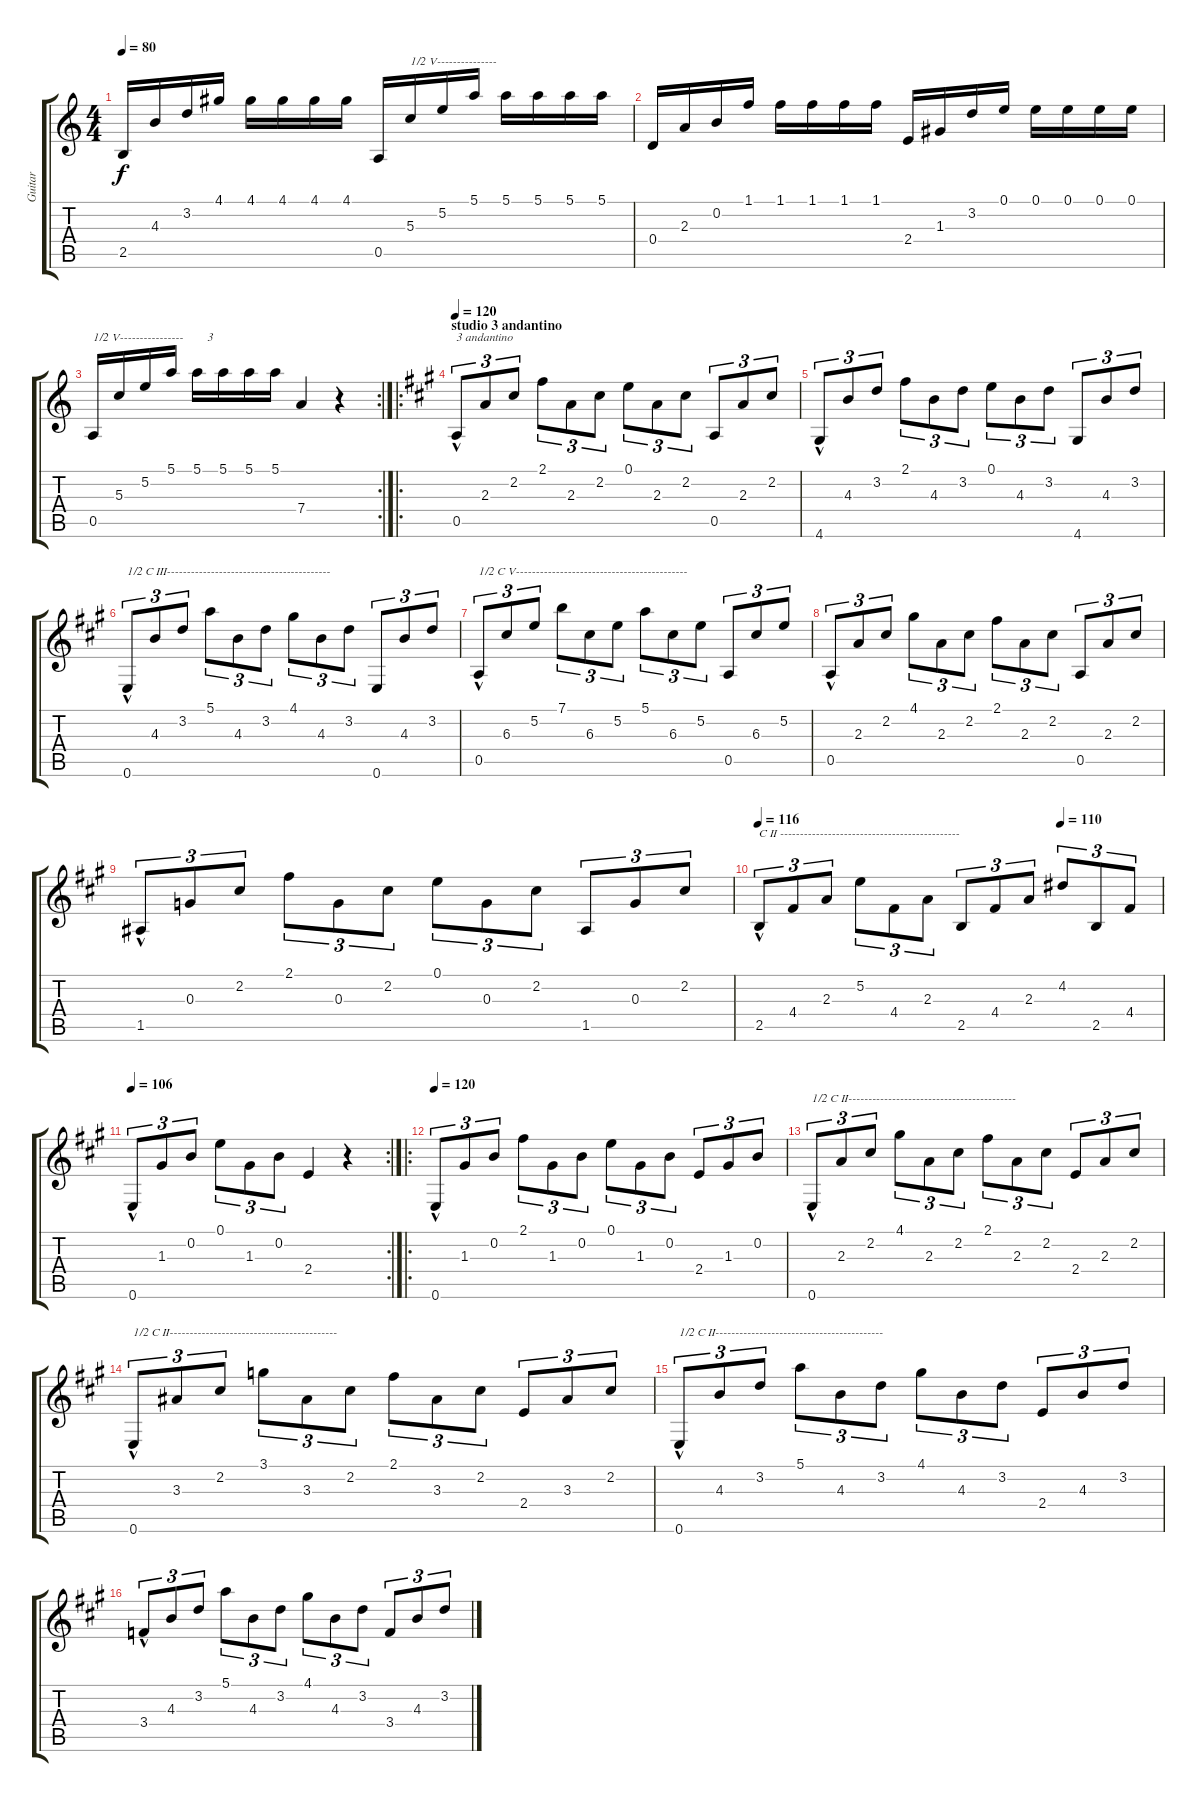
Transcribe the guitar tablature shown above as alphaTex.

\track ("Guitar" "Guitar") {instrument acousticguitarnylon}
\staff {score tabs}
\tuning (E4 B3 G3 D3 A2 E2) {hide}
\ts (4 4)
\tempo 80
\clef g2
\ks c
2.5.16{dy f} 4.3.16 3.2.16 4.1.16 4.1.16 4.1.16 4.1.16 4.1.16 0.5.16 5.3.16{txt "1/2 V---------------"} 5.2.16 5.1.16 5.1.16 5.1.16 5.1.16 5.1.16 |
0.4.16 2.3.16 0.2.16 1.1.16 1.1.16 1.1.16 1.1.16 1.1.16 2.4.16 1.3.16 3.2.16 0.1.16 0.1.16 0.1.16 0.1.16 0.1.16 |
\rc 2
0.5.16{txt "1/2 V----------------        3"} 5.3.16 5.2.16 5.1.16 5.1.16 5.1.16 5.1.16 5.1.16 7.4.4 r.4 |
\ro
\section ("" "studio 3 andantino")
\tempo 120
\ks a
0.5{hac}.8{tu (3 2) txt "3 andantino"} 2.3.8{tu (3 2)} 2.2.8{tu (3 2)} 2.1.8{tu (3 2)} 2.3.8{tu (3 2)} 2.2.8{tu (3 2)} 0.1.8{tu (3 2)} 2.3.8{tu (3 2)} 2.2.8{tu (3 2)} 0.5.8{tu (3 2)} 2.3.8{tu (3 2)} 2.2.8{tu (3 2)} |
4.6{hac}.8{tu (3 2)} 4.3.8{tu (3 2)} 3.2.8{tu (3 2)} 2.1.8{tu (3 2)} 4.3.8{tu (3 2)} 3.2.8{tu (3 2)} 0.1.8{tu (3 2)} 4.3.8{tu (3 2)} 3.2.8{tu (3 2)} 4.6.8{tu (3 2)} 4.3.8{tu (3 2)} 3.2.8{tu (3 2)} |
0.6{hac}.8{tu (3 2) txt "1/2 C III-----------------------------------------"} 4.3.8{tu (3 2)} 3.2.8{tu (3 2)} 5.1.8{tu (3 2)} 4.3.8{tu (3 2)} 3.2.8{tu (3 2)} 4.1.8{tu (3 2)} 4.3.8{tu (3 2)} 3.2.8{tu (3 2)} 0.6.8{tu (3 2)} 4.3.8{tu (3 2)} 3.2.8{tu (3 2)} |
0.5{hac}.8{tu (3 2) txt "1/2 C V-------------------------------------------"} 6.3.8{tu (3 2)} 5.2.8{tu (3 2)} 7.1.8{tu (3 2)} 6.3.8{tu (3 2)} 5.2.8{tu (3 2)} 5.1.8{tu (3 2)} 6.3.8{tu (3 2)} 5.2.8{tu (3 2)} 0.5.8{tu (3 2)} 6.3.8{tu (3 2)} 5.2.8{tu (3 2)} |
0.5{hac}.8{tu (3 2)} 2.3.8{tu (3 2)} 2.2.8{tu (3 2)} 4.1.8{tu (3 2)} 2.3.8{tu (3 2)} 2.2.8{tu (3 2)} 2.1.8{tu (3 2)} 2.3.8{tu (3 2)} 2.2.8{tu (3 2)} 0.5.8{tu (3 2)} 2.3.8{tu (3 2)} 2.2.8{tu (3 2)} |
1.5{hac}.8{tu (3 2)} 0.3.8{tu (3 2)} 2.2.8{tu (3 2)} 2.1.8{tu (3 2)} 0.3.8{tu (3 2)} 2.2.8{tu (3 2)} 0.1.8{tu (3 2)} 0.3.8{tu (3 2)} 2.2.8{tu (3 2)} 1.5.8{tu (3 2)} 0.3.8{tu (3 2)} 2.2.8{tu (3 2)} |
\tempo 116
\tempo (110 0.75)
2.5{hac}.8{tu (3 2) txt "C II ---------------------------------------------"} 4.4.8{tu (3 2)} 2.3.8{tu (3 2)} 5.2.8{tu (3 2)} 4.4.8{tu (3 2)} 2.3.8{tu (3 2)} 2.5.8{tu (3 2)} 4.4.8{tu (3 2)} 2.3.8{tu (3 2)} 4.2.8{tu (3 2)} 2.5.8{tu (3 2)} 4.4.8{tu (3 2)} |
\rc 2
\tempo 106
0.6{hac}.8{tu (3 2)} 1.3.8{tu (3 2)} 0.2.8{tu (3 2)} 0.1.8{tu (3 2)} 1.3.8{tu (3 2)} 0.2.8{tu (3 2)} 2.4.4 r.4 |
\ro
\tempo 120
0.6{hac}.8{tu (3 2)} 1.3.8{tu (3 2)} 0.2.8{tu (3 2)} 2.1.8{tu (3 2)} 1.3.8{tu (3 2)} 0.2.8{tu (3 2)} 0.1.8{tu (3 2)} 1.3.8{tu (3 2)} 0.2.8{tu (3 2)} 2.4.8{tu (3 2)} 1.3.8{tu (3 2)} 0.2.8{tu (3 2)} |
0.6{hac}.8{tu (3 2) txt "1/2 C II------------------------------------------"} 2.3.8{tu (3 2)} 2.2.8{tu (3 2)} 4.1.8{tu (3 2)} 2.3.8{tu (3 2)} 2.2.8{tu (3 2)} 2.1.8{tu (3 2)} 2.3.8{tu (3 2)} 2.2.8{tu (3 2)} 2.4.8{tu (3 2)} 2.3.8{tu (3 2)} 2.2.8{tu (3 2)} |
0.6{hac}.8{tu (3 2) txt "1/2 C II------------------------------------------"} 3.3.8{tu (3 2)} 2.2.8{tu (3 2)} 3.1.8{tu (3 2)} 3.3.8{tu (3 2)} 2.2.8{tu (3 2)} 2.1.8{tu (3 2)} 3.3.8{tu (3 2)} 2.2.8{tu (3 2)} 2.4.8{tu (3 2)} 3.3.8{tu (3 2)} 2.2.8{tu (3 2)} |
0.6{hac}.8{tu (3 2) txt "1/2 C II------------------------------------------"} 4.3.8{tu (3 2)} 3.2.8{tu (3 2)} 5.1.8{tu (3 2)} 4.3.8{tu (3 2)} 3.2.8{tu (3 2)} 4.1.8{tu (3 2)} 4.3.8{tu (3 2)} 3.2.8{tu (3 2)} 2.4.8{tu (3 2)} 4.3.8{tu (3 2)} 3.2.8{tu (3 2)} |
3.4{hac}.8{tu (3 2)} 4.3.8{tu (3 2)} 3.2.8{tu (3 2)} 5.1.8{tu (3 2)} 4.3.8{tu (3 2)} 3.2.8{tu (3 2)} 4.1.8{tu (3 2)} 4.3.8{tu (3 2)} 3.2.8{tu (3 2)} 3.4.8{tu (3 2)} 4.3.8{tu (3 2)} 3.2.8{tu (3 2)}
